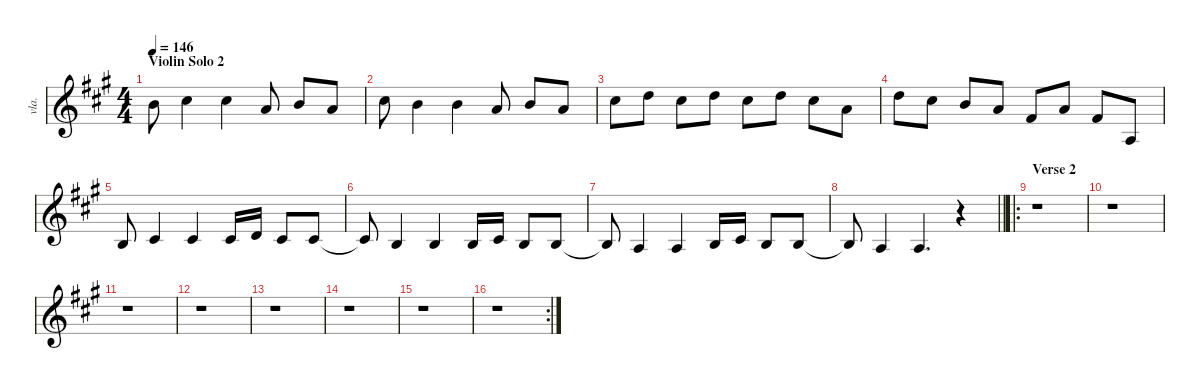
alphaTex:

\defaultSystemsLayout 4
\hideDynamics
\bracketExtendMode nobrackets
\otherSystemsTrackNameOrientation horizontal
\track ("Violin" "vla.") {defaultSystemsLayout 4 instrument viola}
\staff {score}
\tuning (E4 B3 G3 D3 A2 E2)
\ts (4 4)
\section ("" "Violin Solo 2")
\tempo 146
\clef g2
\ks a
7.1{acc forcenatural}.8{dy f beam Down} 9.1{acc #}.4{beam Down} 9.1{acc #}.4{beam Down} 10.2{acc forcenatural}.8{beam Up} 7.1{acc forcenatural}.8{beam Up} 10.2{acc forcenatural}.8{beam Up} |
9.1{acc #}.8{beam Down} 7.1{acc forcenatural}.4{beam Down} 7.1{acc forcenatural}.4{beam Down} 10.2{acc forcenatural}.8{beam Up} 7.1{acc forcenatural}.8{beam Up} 10.2{acc forcenatural}.8{beam Up} |
9.1{acc #}.8{beam Down} 10.1{acc forcenatural}.8{beam Down} 9.1{acc #}.8{beam Down} 10.1{acc forcenatural}.8{beam Down} 9.1{acc #}.8{beam Down} 10.1{acc forcenatural}.8{beam Down} 9.1{acc #}.8{beam Down} 10.2{acc forcenatural}.8{beam Down} |
10.1{acc forcenatural}.8{beam Down} 9.1{acc #}.8{beam Down} 7.1{acc forcenatural}.8{beam Up} 10.2{acc forcenatural}.8{beam Up} 7.2{acc #}.8{beam Up} 10.2{acc forcenatural}.8{beam Up} 7.2{acc #}.8{beam Up} 7.4{acc forcenatural}.8{beam Up} |
9.4{acc forcenatural}.8{beam Up} 6.3{acc #}.4{beam Up} 6.3{acc #}.4{beam Up} 6.3{acc #}.16{beam Up} 7.3{acc forcenatural}.16{beam Up} 6.3{acc #}.8{beam Up} 6.3{acc #}.8{beam Up} |
6.3{t acc #}.8{beam Up} 9.4{acc forcenatural}.4{beam Up} 9.4{acc forcenatural}.4{beam Up} 9.4{acc forcenatural}.16{beam Up} 11.4{acc #}.16{beam Up} 9.4{acc forcenatural}.8{beam Up} 9.4{acc forcenatural}.8{beam Up} |
9.4{t acc forcenatural}.8{beam Up} 7.4{acc forcenatural}.4{beam Up} 7.4{acc forcenatural}.4{beam Up} 9.4{acc forcenatural}.16{beam Up} 11.4{acc #}.16{beam Up} 9.4{acc forcenatural}.8{beam Up} 9.4{acc forcenatural}.8{beam Up} |
\barLineRight lightlight
9.4{t acc forcenatural}.8{beam Up} 7.4{acc forcenatural}.4{beam Up} 7.4{acc forcenatural}.4{d beam Up} r.4{beam Up} |
\ro
\section ("" "Verse 2")
r.1{beam Down} |
r.1{beam Down} |
r.1{beam Down} |
r.1{beam Down} |
r.1{beam Down} |
r.1{beam Down} |
r.1{beam Down} |
\rc 2
r.1{beam Down}
